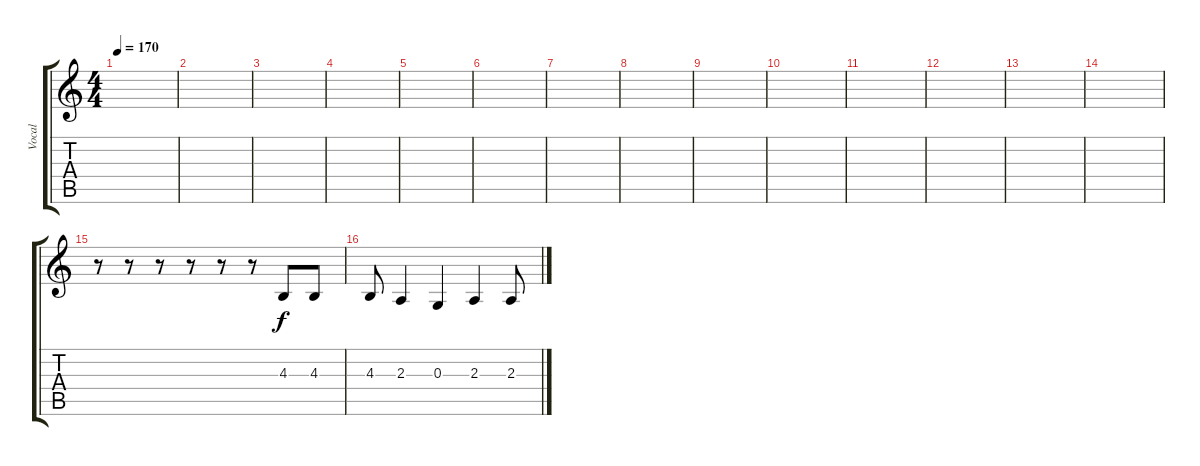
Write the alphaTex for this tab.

\track ("Vocal" "Vocal") {instrument violin}
\staff {score tabs}
\tuning (E4 B3 G3 D3 A2 E2) {hide}
\ts (4 4)
\tempo 170
\clef g2
\ks c
|
|
|
|
|
|
|
|
|
|
|
|
|
|
r.8 r.8 r.8 r.8 r.8 r.8 4.3.8 4.3.8 |
4.3.8 2.3.4 0.3.4 2.3.4 2.3.8
